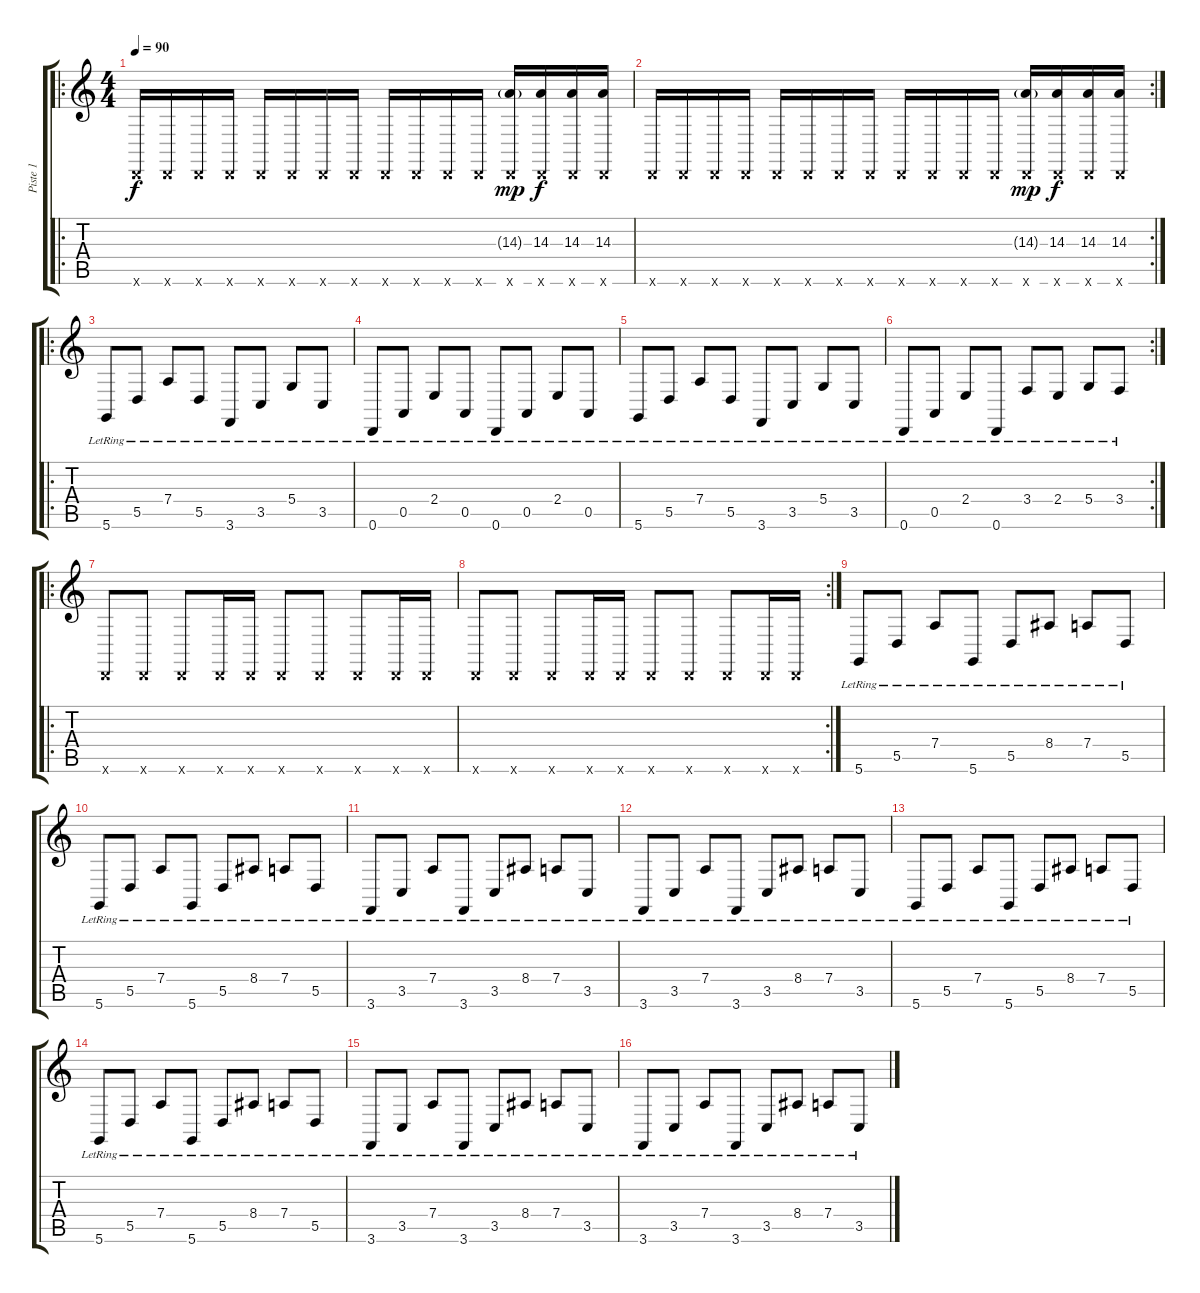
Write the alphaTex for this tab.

\track ("Piste 1" "Piste 1") {instrument acousticgrandpiano}
\staff {score tabs}
\tuning (E4 B3 G3 D3 A2 D2) {hide}
\ro
\ts (4 4)
\tempo 90
\clef g2
\ks c
0.6{x}.16{dy f instrument overdrivenguitar} 0.6{x}.16 0.6{x}.16 0.6{x}.16 0.6{x}.16 0.6{x}.16 0.6{x}.16 0.6{x}.16 0.6{x}.16 0.6{x}.16 0.6{x}.16 0.6{x}.16 (14.3{g} 0.6{x}).16{dy mp} (14.3 0.6{x}).16{dy f} (14.3 0.6{x}).16 (14.3 0.6{x}).16 |
\rc 2
0.6{x}.16 0.6{x}.16 0.6{x}.16 0.6{x}.16 0.6{x}.16 0.6{x}.16 0.6{x}.16 0.6{x}.16 0.6{x}.16 0.6{x}.16 0.6{x}.16 0.6{x}.16 (14.3{g} 0.6{x}).16{dy mp} (14.3 0.6{x}).16{dy f} (14.3 0.6{x}).16 (14.3 0.6{x}).16 |
\ro
5.6{lr}.8{instrument acousticgrandpiano} 5.5{lr}.8 7.4{lr}.8 5.5{lr}.8 3.6{lr}.8 3.5{lr}.8 5.4{lr}.8 3.5{lr}.8 |
0.6{lr}.8 0.5{lr}.8 2.4{lr}.8 0.5{lr}.8 0.6{lr}.8 0.5{lr}.8 2.4{lr}.8 0.5{lr}.8 |
5.6{lr}.8 5.5{lr}.8 7.4{lr}.8 5.5{lr}.8 3.6{lr}.8 3.5{lr}.8 5.4{lr}.8 3.5{lr}.8 |
\rc 2
0.6{lr}.8 0.5{lr}.8 2.4{lr}.8 0.6{lr}.8 3.4{lr}.8 2.4{lr}.8 5.4{lr}.8 3.4{lr}.8 |
\ro
0.6{x}.8 0.6{x}.8 0.6{x}.8 0.6{x}.16 0.6{x}.16 0.6{x}.8 0.6{x}.8 0.6{x}.8 0.6{x}.16 0.6{x}.16 |
\rc 2
0.6{x}.8 0.6{x}.8 0.6{x}.8 0.6{x}.16 0.6{x}.16 0.6{x}.8 0.6{x}.8 0.6{x}.8 0.6{x}.16 0.6{x}.16 |
5.6{lr}.8 5.5{lr}.8 7.4{lr}.8 5.6{lr}.8 5.5{lr}.8 8.4{lr}.8 7.4{lr}.8 5.5{lr}.8 |
5.6{lr}.8 5.5{lr}.8 7.4{lr}.8 5.6{lr}.8 5.5{lr}.8 8.4{lr}.8 7.4{lr}.8 5.5{lr}.8 |
3.6{lr}.8 3.5{lr}.8 7.4{lr}.8 3.6{lr}.8 3.5{lr}.8 8.4{lr}.8 7.4{lr}.8 3.5{lr}.8 |
3.6{lr}.8 3.5{lr}.8 7.4{lr}.8 3.6{lr}.8 3.5{lr}.8 8.4{lr}.8 7.4{lr}.8 3.5{lr}.8 |
5.6{lr}.8 5.5{lr}.8 7.4{lr}.8 5.6{lr}.8 5.5{lr}.8 8.4{lr}.8 7.4{lr}.8 5.5{lr}.8 |
5.6{lr}.8 5.5{lr}.8 7.4{lr}.8 5.6{lr}.8 5.5{lr}.8 8.4{lr}.8 7.4{lr}.8 5.5{lr}.8 |
3.6{lr}.8 3.5{lr}.8 7.4{lr}.8 3.6{lr}.8 3.5{lr}.8 8.4{lr}.8 7.4{lr}.8 3.5{lr}.8 |
3.6{lr}.8 3.5{lr}.8 7.4{lr}.8 3.6{lr}.8 3.5{lr}.8 8.4{lr}.8 7.4{lr}.8 3.5{lr}.8
